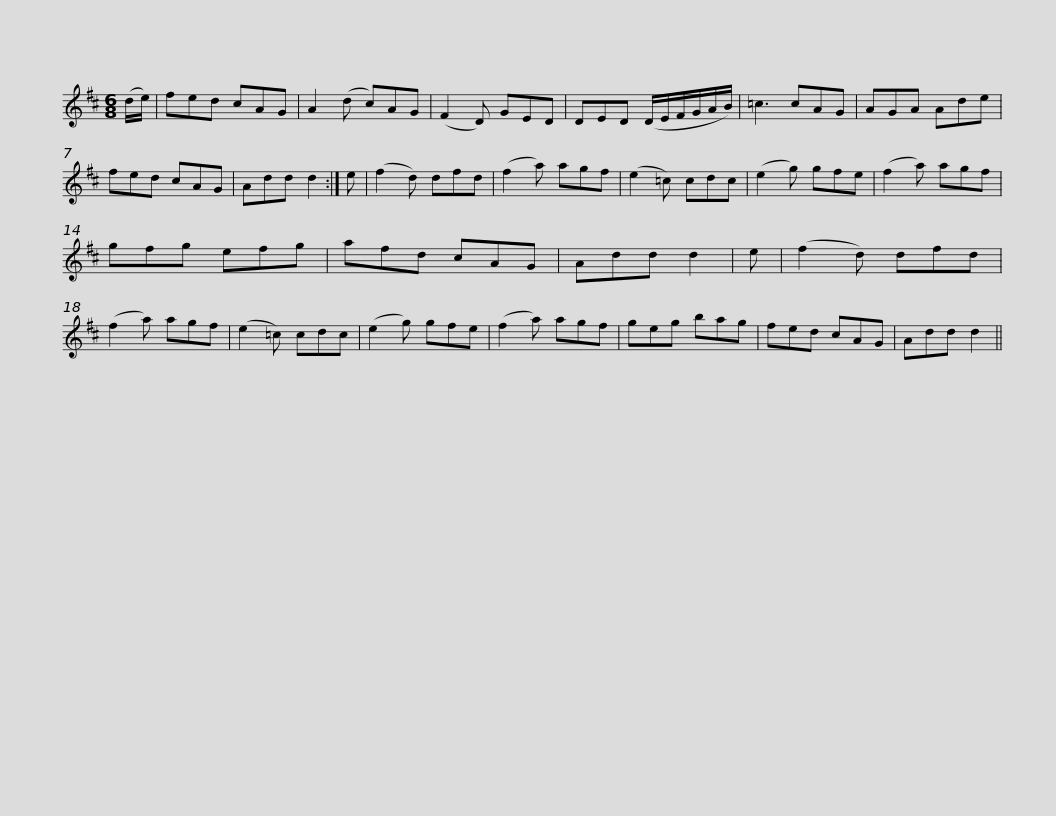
X:1
L:1/8
M:6/8
I:linebreak $
K:D
V:1 treble
V:1
 (d/e/) | fed cAG | A2 (d c)AG | (F2 D) GED | DED (D/E/F/G/A/B/) | %5
 =c3 cAG | AGA Ade | fed cAG |$ Add d2 :| e | %10
 (f2 d) dfd | (f2 a) agf | (e2 =c) cdc | (e2 g) gfe | (f2 a) agf | %15
 gfg efg |$ afd cAG | Add d2 | e | (f2 d) dfd | %20
 (f2 a) agf | (e2 =c) cdc | (e2 g) gfe | (f2 a) agf |$ geg bag | %25
 fed cAG | Add d2 || %27
